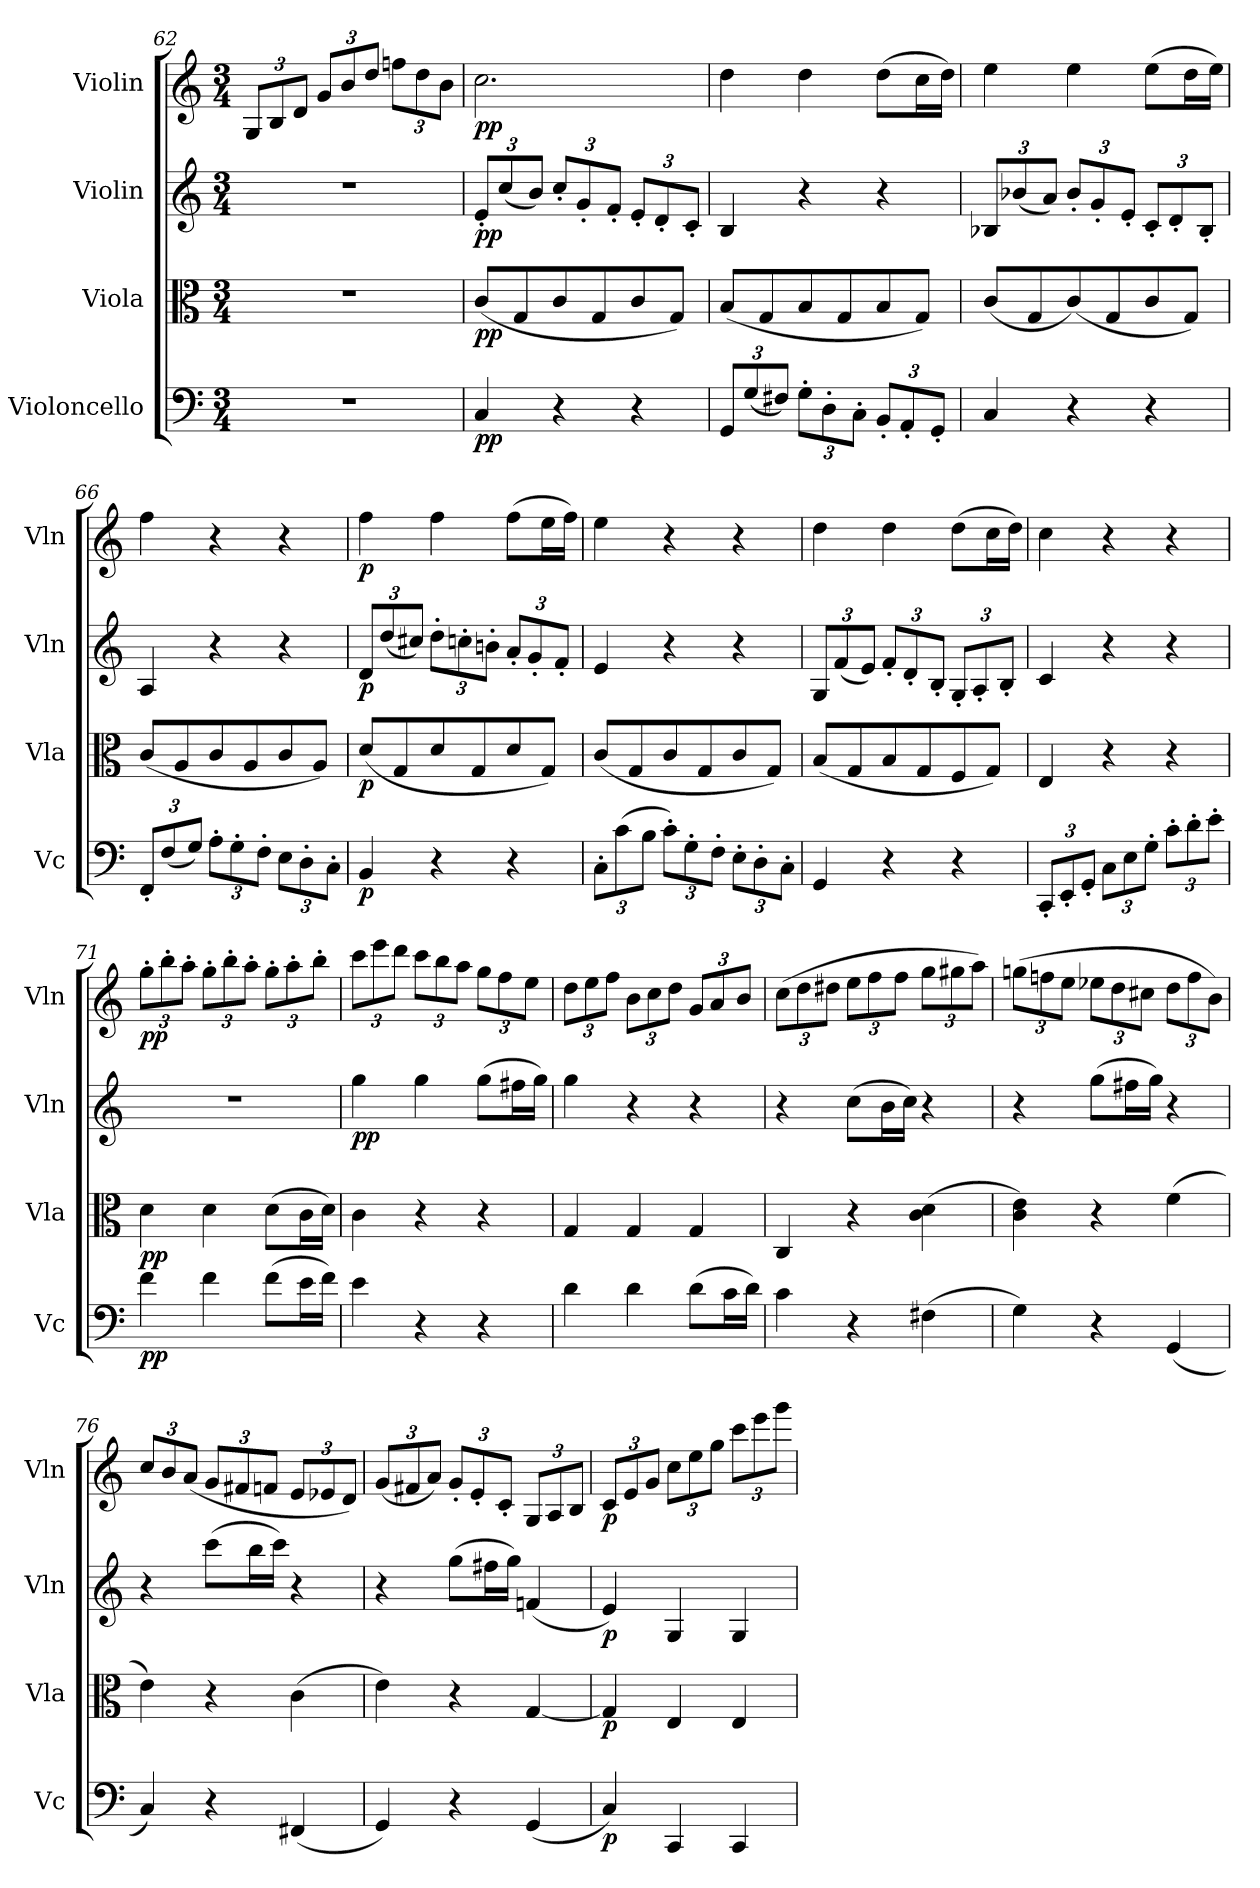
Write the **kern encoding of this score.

**kern	**dynam	**kern	**dynam	**kern	**dynam	**kern	**dynam
*part4	*part4	*part3	*part3	*part2	*part2	*part1	*part1
*staff4	*staff4	*staff3	*staff3	*staff2	*staff2	*staff1	*staff1
*I"Violoncello	*	*I"Viola	*	*I"Violin	*	*I"Violin	*
*I'Vc	*	*I'Vla	*	*I'Vln	*	*I'Vln	*
*clefF4	*	*clefC3	*	*clefG2	*	*clefG2	*
*k[]	*	*k[]	*	*k[]	*	*k[]	*
*M3/4	*	*M3/4	*	*M3/4	*	*M3/4	*
=62	=62	=62	=62	=62	=62	=62	=62
2.r	.	2.r	.	2.r	.	12G/L	.
.	.	.	.	.	.	12B/	.
.	.	.	.	.	.	12d/J	.
.	.	.	.	.	.	12g/L	.
.	.	.	.	.	.	12b/	.
.	.	.	.	.	.	12dd/J	.
.	.	.	.	.	.	12ffn\L	.
.	.	.	.	.	.	12dd\	.
.	.	.	.	.	.	12b\J	.
=63	=63	=63	=63	=63	=63	=63	=63
4C/	pp	(8c/L	pp	12e'/L	pp	2.cc\	pp
.	.	.	.	(12cc/	.	.	.
.	.	8G/	.	.	.	.	.
.	.	.	.	12b/J)	.	.	.
4r	.	8c/	.	12cc'/L	.	.	.
.	.	.	.	12g'/	.	.	.
.	.	8G/	.	.	.	.	.
.	.	.	.	12f'/J	.	.	.
4r	.	8c/	.	12e'/L	.	.	.
.	.	.	.	12d'/	.	.	.
.	.	8G/J)	.	.	.	.	.
.	.	.	.	12c'/J	.	.	.
=64	=64	=64	=64	=64	=64	=64	=64
12GG/L	.	(8B/L	.	4B/	.	4dd\	.
(12G/	.	.	.	.	.	.	.
.	.	8G/	.	.	.	.	.
12F#X/J)	.	.	.	.	.	.	.
12G'\L	.	8B/	.	4r	.	4dd\	.
12D'\	.	.	.	.	.	.	.
.	.	8G/	.	.	.	.	.
12C'\J	.	.	.	.	.	.	.
12BB'/L	.	8B/	.	4r	.	(8dd\L	.
12AA'/	.	.	.	.	.	.	.
.	.	8G/J)	.	.	.	16cc\L	.
12GG'/J	.	.	.	.	.	.	.
.	.	.	.	.	.	16dd\JJ)	.
=65	=65	=65	=65	=65	=65	=65	=65
4C/	.	(8c/L	.	12B-X/L	.	4ee\	.
.	.	.	.	(12b-X/	.	.	.
.	.	8G/	.	.	.	.	.
.	.	.	.	12a/J)	.	.	.
4r	.	(8c/)	.	12b-'/L	.	4ee\	.
.	.	.	.	12g'/	.	.	.
.	.	8G/	.	.	.	.	.
.	.	.	.	12e'/J	.	.	.
4r	.	8c/	.	12c'/L	.	(8ee\L	.
.	.	.	.	12d'/	.	.	.
.	.	8G/J)	.	.	.	16dd\L	.
.	.	.	.	12B-'/J	.	.	.
.	.	.	.	.	.	16ee\JJ)	.
=66	=66	=66	=66	=66	=66	=66	=66
12FF'/L	.	(8c/L	.	4A/	.	4ff\	.
(12F/	.	.	.	.	.	.	.
.	.	8A/	.	.	.	.	.
12G/J)	.	.	.	.	.	.	.
12A'\L	.	8c/	.	4r	.	4r	.
12G'\	.	.	.	.	.	.	.
.	.	8A/	.	.	.	.	.
12F'\J	.	.	.	.	.	.	.
12E\L	.	8c/	.	4r	.	4r	.
12D'\	.	.	.	.	.	.	.
.	.	8A/J)	.	.	.	.	.
12C'\J	.	.	.	.	.	.	.
=67	=67	=67	=67	=67	=67	=67	=67
4BB/	p	(8d/L	p	12d/L	p	4ff\	p
.	.	.	.	(12dd/	.	.	.
.	.	8G/	.	.	.	.	.
.	.	.	.	12cc#X/J)	.	.	.
4r	.	8d/	.	12dd'\L	.	4ff\	.
.	.	.	.	12ccn'\	.	.	.
.	.	8G/	.	.	.	.	.
.	.	.	.	12bn'\J	.	.	.
4r	.	8d/	.	12a'/L	.	(8ff\L	.
.	.	.	.	12g'/	.	.	.
.	.	8G/J)	.	.	.	16ee\L	.
.	.	.	.	12f'/J	.	.	.
.	.	.	.	.	.	16ff\JJ)	.
=68	=68	=68	=68	=68	=68	=68	=68
12C'\L	.	(8c/L	.	4e/	.	4ee\	.
(12c\	.	.	.	.	.	.	.
.	.	8G/	.	.	.	.	.
12B\J	.	.	.	.	.	.	.
12c'\L)	.	8c/	.	4r	.	4r	.
12G'\	.	.	.	.	.	.	.
.	.	8G/	.	.	.	.	.
12F'\J	.	.	.	.	.	.	.
12E'\L	.	8c/	.	4r	.	4r	.
12D'\	.	.	.	.	.	.	.
.	.	8G/J)	.	.	.	.	.
12C'\J	.	.	.	.	.	.	.
=69	=69	=69	=69	=69	=69	=69	=69
4GG/	.	(8B/L	.	12G/L	.	4dd\	.
.	.	.	.	(12f/	.	.	.
.	.	8G/	.	.	.	.	.
.	.	.	.	12e/J)	.	.	.
4r	.	8B/	.	12f'/L	.	4dd\	.
.	.	.	.	12d'/	.	.	.
.	.	8G/	.	.	.	.	.
.	.	.	.	12B'/J	.	.	.
4r	.	8F/	.	12G'/L	.	(8dd\L	.
.	.	.	.	12A'/	.	.	.
.	.	8G/J)	.	.	.	16cc\L	.
.	.	.	.	12B'/J	.	.	.
.	.	.	.	.	.	16dd\JJ)	.
=70	=70	=70	=70	=70	=70	=70	=70
12CC'/L	.	4E/	.	4c/	.	4cc\	.
12EE'/	.	.	.	.	.	.	.
12GG'/J	.	.	.	.	.	.	.
12C\L	.	4r	.	4r	.	4r	.
12E\	.	.	.	.	.	.	.
12G'\J	.	.	.	.	.	.	.
12c'\L	.	4r	.	4r	.	4r	.
12d'\	.	.	.	.	.	.	.
12e'\J	.	.	.	.	.	.	.
=71	=71	=71	=71	=71	=71	=71	=71
4f\	pp	4d\	pp	2.r	.	12gg'\L	pp
.	.	.	.	.	.	12bb'\	.
.	.	.	.	.	.	12aa'\J	.
4f\	.	4d\	.	.	.	12gg'\L	.
.	.	.	.	.	.	12bb'\	.
.	.	.	.	.	.	12aa'\J	.
(8f\L	.	(8d\L	.	.	.	12gg'\L	.
.	.	.	.	.	.	12aa'\	.
16e\L	.	16c\L	.	.	.	.	.
.	.	.	.	.	.	12bb'\J	.
16f\JJ)	.	16d\JJ)	.	.	.	.	.
=72	=72	=72	=72	=72	=72	=72	=72
4e\	.	4c\	.	4gg\	pp	12ccc\L	.
.	.	.	.	.	.	12eee\	.
.	.	.	.	.	.	12ddd\J	.
4r	.	4r	.	4gg\	.	12ccc\L	.
.	.	.	.	.	.	12bb\	.
.	.	.	.	.	.	12aa\J	.
4r	.	4r	.	(8gg\L	.	12gg\L	.
.	.	.	.	.	.	12ff\	.
.	.	.	.	16ff#X\L	.	.	.
.	.	.	.	.	.	12ee\J	.
.	.	.	.	16gg\JJ)	.	.	.
=73	=73	=73	=73	=73	=73	=73	=73
4d\	.	4G/	.	4gg\	.	12dd\L	.
.	.	.	.	.	.	12ee\	.
.	.	.	.	.	.	12ff\J	.
4d\	.	4G/	.	4r	.	12b\L	.
.	.	.	.	.	.	12cc\	.
.	.	.	.	.	.	12dd\J	.
(8d\L	.	4G/	.	4r	.	12g/L	.
.	.	.	.	.	.	12a/	.
16c\L	.	.	.	.	.	.	.
.	.	.	.	.	.	12b/J	.
16d\JJ)	.	.	.	.	.	.	.
=74	=74	=74	=74	=74	=74	=74	=74
4c\	.	4C/	.	4r	.	(12cc\L	.
.	.	.	.	.	.	12dd\	.
.	.	.	.	.	.	12dd#X\J	.
4r	.	4r	.	(8cc\L	.	12ee\L	.
.	.	.	.	.	.	12ff\	.
.	.	.	.	16b\L	.	.	.
.	.	.	.	.	.	12ff\J	.
.	.	.	.	16cc\JJ)	.	.	.
(4F#X\	.	(4c\ 4d\	.	4r	.	12gg\L	.
.	.	.	.	.	.	12gg#X\	.
.	.	.	.	.	.	12aa\J)	.
=75	=75	=75	=75	=75	=75	=75	=75
4G\)	.	4c\ 4e\)	.	4r	.	(12ggn\L	.
.	.	.	.	.	.	12ffn\	.
.	.	.	.	.	.	12ee\J	.
4r	.	4r	.	(8gg\L	.	12ee-X\L	.
.	.	.	.	.	.	12dd\	.
.	.	.	.	16ff#X\L	.	.	.
.	.	.	.	.	.	12cc#X\J	.
.	.	.	.	16gg\JJ)	.	.	.
(4GG/	.	(4f\	.	4r	.	12dd\L	.
.	.	.	.	.	.	12ff\	.
.	.	.	.	.	.	12b\J)	.
=76	=76	=76	=76	=76	=76	=76	=76
4C/)	.	4e\)	.	4r	.	12cc/L	.
.	.	.	.	.	.	12b/	.
.	.	.	.	.	.	(12a/J	.
4r	.	4r	.	(8ccc\L	.	12g/L	.
.	.	.	.	.	.	12f#X/	.
.	.	.	.	16bb\L	.	.	.
.	.	.	.	.	.	12fn/J	.
.	.	.	.	16ccc\JJ)	.	.	.
(4FF#X/	.	(4c\	.	4r	.	12e/L	.
.	.	.	.	.	.	12e-X/	.
.	.	.	.	.	.	12d/J)	.
=77	=77	=77	=77	=77	=77	=77	=77
4GG/)	.	4e\)	.	4r	.	(12g/L	.
.	.	.	.	.	.	12f#X/	.
.	.	.	.	.	.	12a/J)	.
4r	.	4r	.	(8gg\L	.	12g'/L	.
.	.	.	.	.	.	12e'/	.
.	.	.	.	16ff#X\L	.	.	.
.	.	.	.	.	.	12c'/J	.
.	.	.	.	16gg\JJ)	.	.	.
(4GG/	.	[4G/	.	(4fn/	.	12G/L	.
.	.	.	.	.	.	12A/	.
.	.	.	.	.	.	12B/J	.
=78	=78	=78	=78	=78	=78	=78	=78
4C/)	p	4G/]	p	4e/)	p	12c/L	p
.	.	.	.	.	.	12e/	.
.	.	.	.	.	.	12g/J	.
4CC/	.	4E/	.	4G/	.	12cc\L	.
.	.	.	.	.	.	12ee\	.
.	.	.	.	.	.	12gg\J	.
4CC/	.	4E/	.	4G/	.	12ccc\L	.
.	.	.	.	.	.	12eee\	.
.	.	.	.	.	.	12ggg\J	.
=	=	=	=	=	=	=	=
*-	*-	*-	*-	*-	*-	*-	*-
